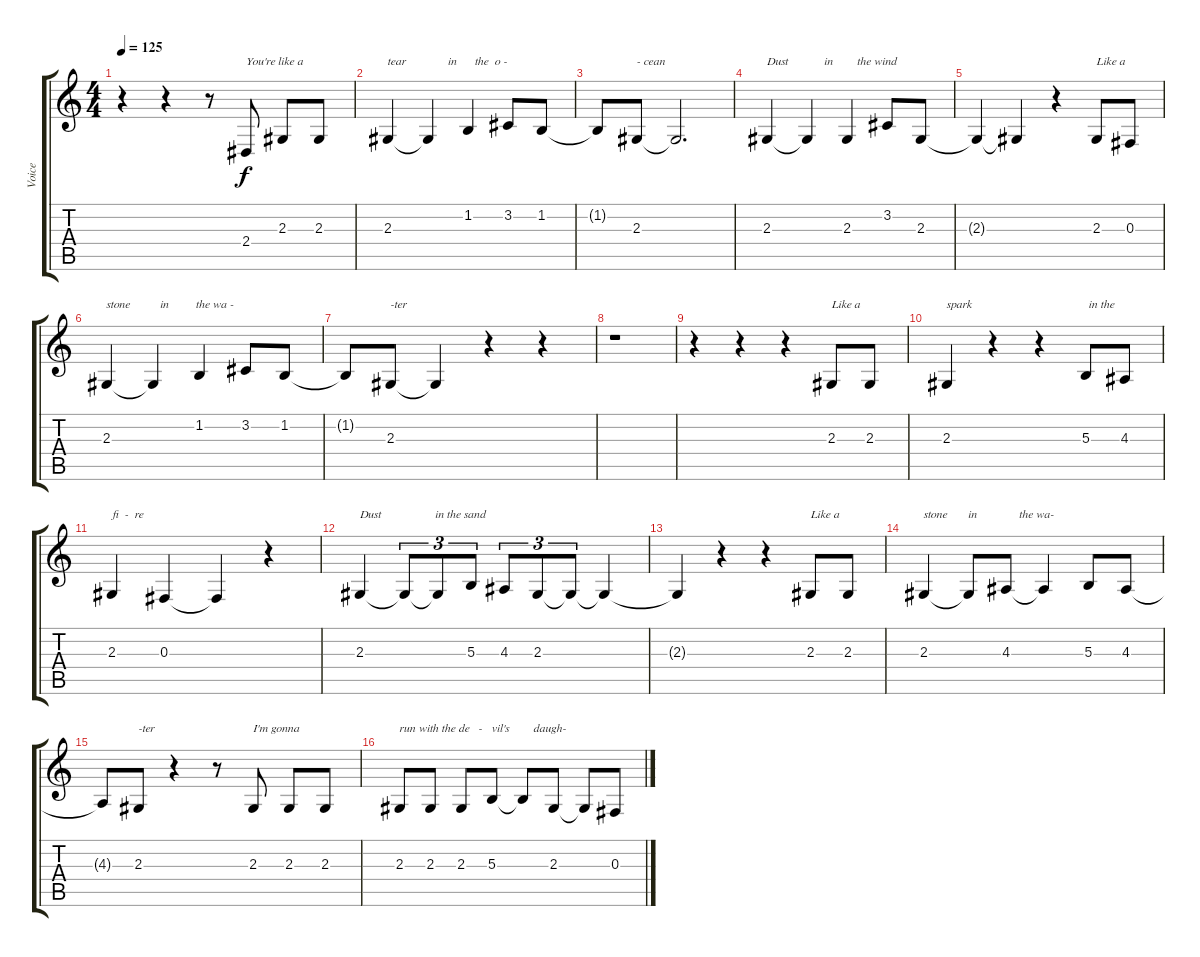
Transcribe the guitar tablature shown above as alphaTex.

\track ("Voice" "Voice") {instrument violin}
\staff {score tabs}
\tuning (Eb4 Bb3 Gb3 Db3 Ab2 Eb2) {hide}
\ts (4 4)
\tempo 125
\clef g2
\ks c
r.4{dy f} r.4 r.8 2.4.8{txt "You're like a"} 2.3.8 2.3.8 |
2.3.4{txt "tear              in      the  o -"} 2.3{t}.4 1.2.4 3.2.8 1.2.8 |
1.2{t}.8 2.3.8{txt "- cean"} 2.3{t}.2{d} |
2.3.4{txt "Dust            in        the wind"} 2.3{t}.4 2.3.4 3.2.8 2.3.8 |
2.3{t}.4 2.3{t}.4 r.4 2.3.8{txt "Like a"} 0.3.8 |
2.3.4{txt "stone          in         the wa -"} 2.3{t}.4 1.2.4 3.2.8 1.2.8 |
1.2{t}.8 2.3.8{txt "-ter"} 2.3{t}.4 r.4 r.4 |
r.1 |
r.4 r.4 r.4 2.3.8{txt "Like a"} 2.3.8 |
2.3.4{txt "spark"} r.4 r.4 5.3.8{txt " in the"} 4.3.8 |
2.3.4{txt "fi  -  re"} 0.3.4 0.3{t}.4 r.4 |
2.3.4{txt "Dust                  in the sand"} 2.3{t}.8{tu (3 2)} 2.3{t}.8{tu (3 2)} 5.3.8{tu (3 2)} 4.3.8{tu (3 2)} 2.3.8{tu (3 2)} 2.3{t}.8{tu (3 2)} 2.3{t}.4 |
2.3{t}.4 r.4 r.4 2.3.8{txt "Like a"} 2.3.8 |
2.3.4{txt "stone       in              the wa-"} 2.3{t}.8 4.3.8 4.3{t}.4 5.3.8 4.3.8 |
4.3{t}.8 2.3.8{txt "-ter"} r.4 r.8 2.3.8{txt "I'm gonna"} 2.3.8 2.3.8 |
2.3.8{txt "run with the de   -   vil's        daugh- "} 2.3.8 2.3.8 5.3.8 5.3{t}.8 2.3.8 2.3{t}.8 0.3.8
